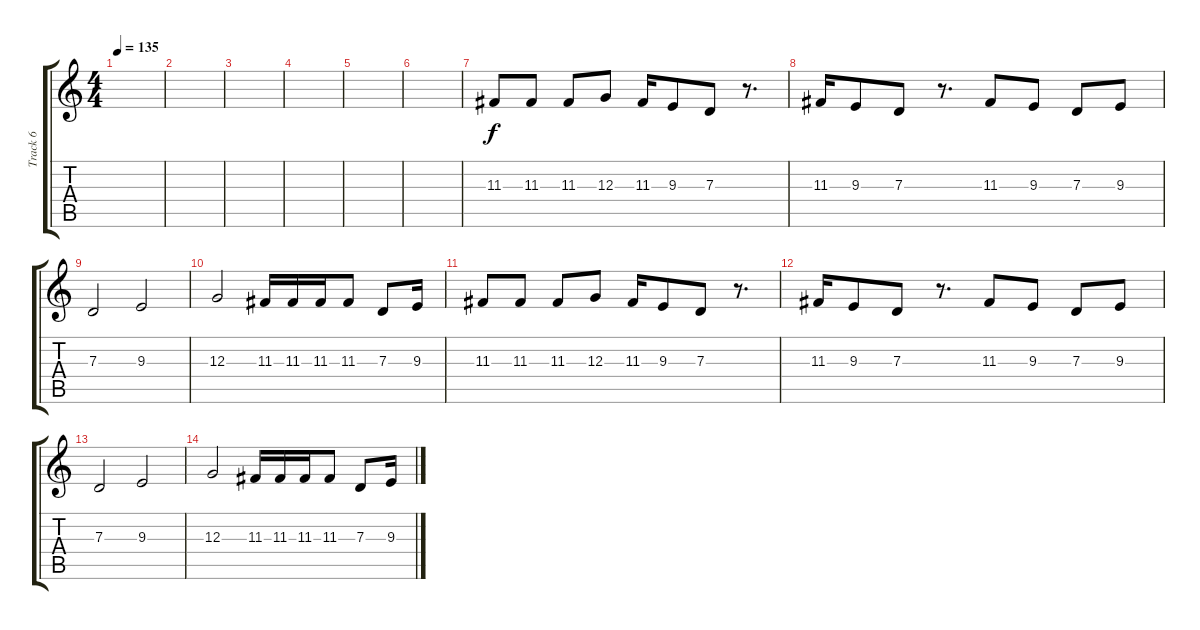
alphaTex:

\track ("Track 6" "Track 6") {instrument tenorsax}
\staff {score tabs}
\tuning (E4 B3 G3 D3 A2 E2) {hide}
\ts (4 4)
\tempo 135
\clef g2
\ks c
|
|
|
|
|
|
11.3.8 11.3.8 11.3.8 12.3.8 11.3.16 9.3.8 7.3.8 r.8{d} |
11.3.16 9.3.8 7.3.8 r.8{d} 11.3.8 9.3.8 7.3.8 9.3.8 |
7.3.2 9.3.2 |
12.3.2 11.3.16 11.3.16 11.3.16 11.3.8 7.3.8 9.3.16 |
11.3.8 11.3.8 11.3.8 12.3.8 11.3.16 9.3.8 7.3.8 r.8{d} |
11.3.16 9.3.8 7.3.8 r.8{d} 11.3.8 9.3.8 7.3.8 9.3.8 |
7.3.2 9.3.2 |
12.3.2 11.3.16 11.3.16 11.3.16 11.3.8 7.3.8 9.3.16
